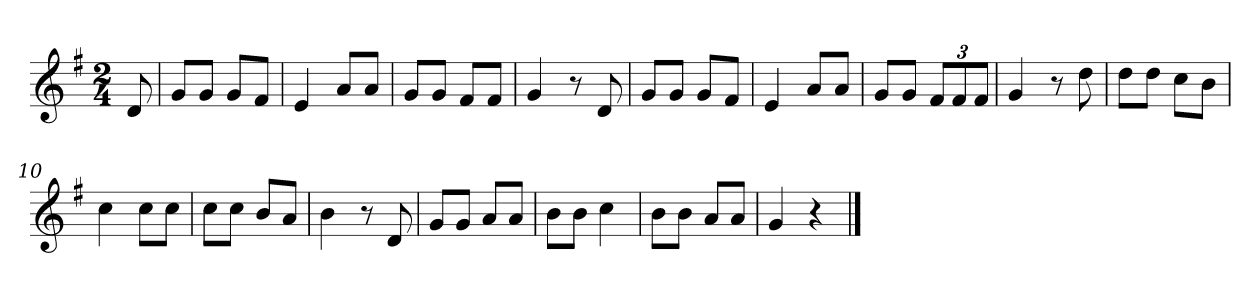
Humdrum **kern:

**kern
*part1
*staff1
*k[f#]
*M2/4
*MM120
=
8d
=1
8gL
8gJ
8gL
8f#J
=2
4e
8aL
8aJ
=3
8gL
8gJ
8f#L
8f#J
=4
4g
8r
8d
=5
8gL
8gJ
8gL
8f#J
=6
4e
8aL
8aJ
=7
8gL
8gJ
12f#L
12f#
12f#J
=8
4g
8r
8dd
=9
8ddL
8ddJ
8ccL
8bJ
=10
4cc
8ccL
8ccJ
=11
8ccL
8ccJ
8bL
8aJ
=12
4b
8r
8d
=13
8gL
8gJ
8aL
8aJ
=14
8bL
8bJ
4cc
=15
8bL
8bJ
8aL
8aJ
=16
4g
4r
==
*-
